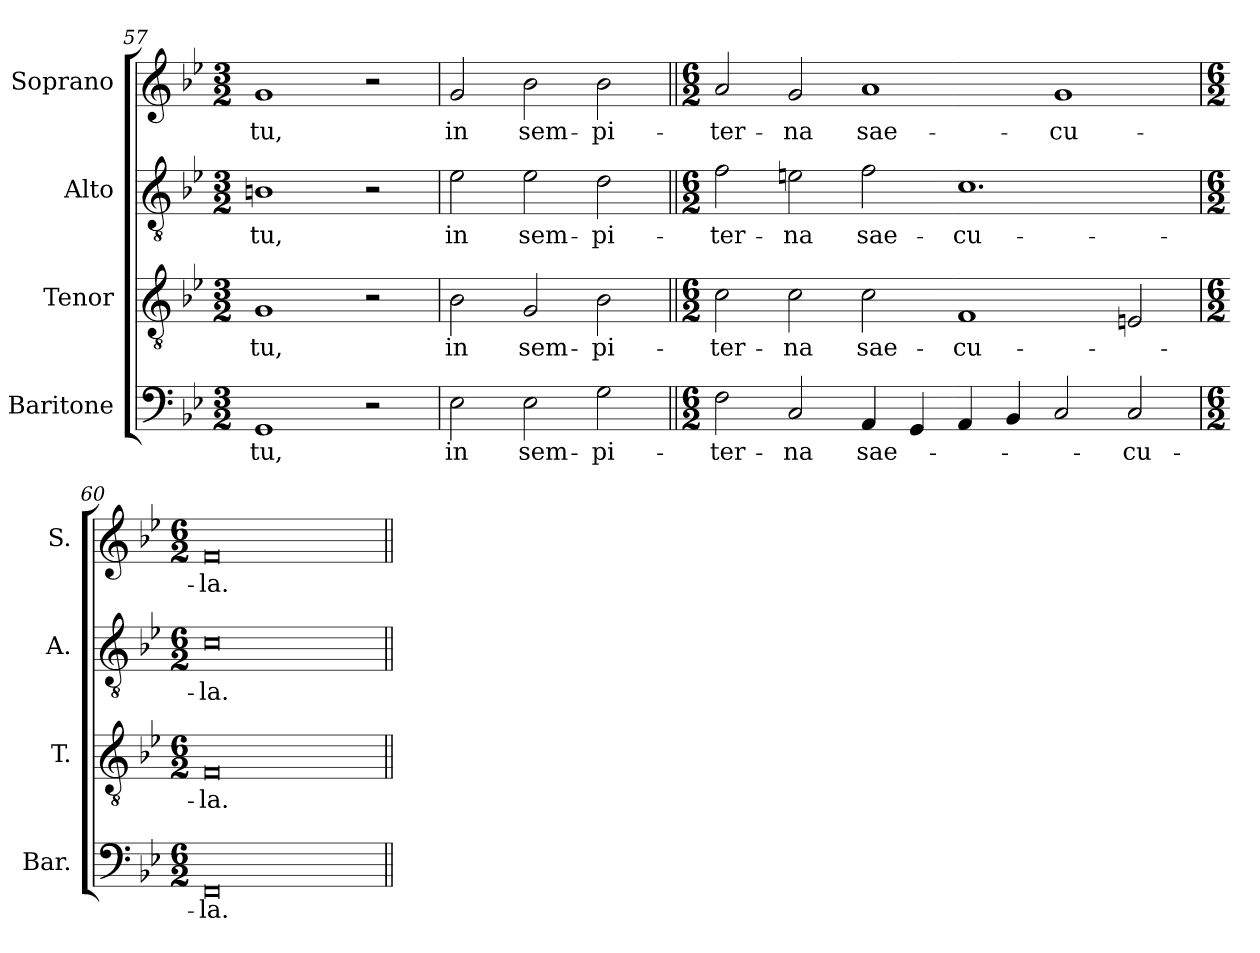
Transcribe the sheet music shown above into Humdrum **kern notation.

**kern	**text	**kern	**text	**kern	**text	**kern	**text
*part4	*part4	*part3	*part3	*part2	*part2	*part1	*part1
*staff4	*staff4	*staff3	*staff3	*staff2	*staff2	*staff1	*staff1
*I"Baritone	*	*I"Tenor	*	*I"Alto	*	*I"Soprano	*
*I'Bar.	*	*I'T.	*	*I'A.	*	*I'S.	*
*clefF4	*	*clefGv2	*	*clefGv2	*	*clefG2	*
*	*	*ITrd7c12	*	*	*	*	*
*k[b-e-]	*	*k[b-e-]	*	*k[b-e-]	*	*k[b-e-]	*
*B-:	*	*B-:	*	*B-:	*	*B-:	*
*M3/2	*	*M3/2	*	*M3/2	*	*M3/2	*
=57	=57	=57	=57	=57	=57	=57	=57
!	!LO:LY:b:color=#000000	!	!	!	!	!	!
!	!	!	!LO:LY:b:color=#000000	!	!	!	!
!	!	!	!	!	!LO:LY:b:color=#000000	!	!
!	!	!	!	!	!	!	!LO:LY:b:color=#000000
1GGi	-tu,	1GGi	-tu,	1Bni	-tu,	1gi	-tu,
2r	.	2r	.	2r	.	2r	.
=58	=58	=58	=58	=58	=58	=58	=58
!	!LO:LY:b:color=#000000	!	!	!	!	!	!
!	!	!	!LO:LY:b:color=#000000	!	!	!	!
!	!	!	!	!	!LO:LY:b:color=#000000	!	!
!	!	!	!	!	!	!	!LO:LY:b:color=#000000
2E-i\	in	2BB-i\	in	2e-i\	in	2gi/	in
!	!LO:LY:b:color=#000000	!	!	!	!	!	!
!	!	!	!LO:LY:b:color=#000000	!	!	!	!
!	!	!	!	!	!LO:LY:b:color=#000000	!	!
!	!	!	!	!	!	!	!LO:LY:b:color=#000000
2E-i\	sem-	2GGi/	sem-	2e-i\	sem-	2b-i\	sem-
!	!LO:LY:b:color=#000000	!	!	!	!	!	!
!	!	!	!LO:LY:b:color=#000000	!	!	!	!
!	!	!	!	!	!LO:LY:b:color=#000000	!	!
!	!	!	!	!	!	!	!LO:LY:b:color=#000000
2Gi\	-pi-	2BB-i\	-pi-	2di\	-pi-	2b-i\	-pi-
=59||	=59||	=59||	=59||	=59||	=59||	=59||	=59||
*M6/2	*	*M6/2	*	*M6/2	*	*M6/2	*
!	!LO:LY:b:color=#000000	!	!	!	!	!	!
!	!	!	!LO:LY:b:color=#000000	!	!	!	!
!	!	!	!	!	!LO:LY:b:color=#000000	!	!
!	!	!	!	!	!	!	!LO:LY:b:color=#000000
2Fi\	-ter-	2Ci\	-ter-	2fi\	-ter-	2ai/	-ter-
!	!LO:LY:b:color=#000000	!	!	!	!	!	!
!	!	!	!LO:LY:b:color=#000000	!	!	!	!
!	!	!	!	!	!LO:LY:b:color=#000000	!	!
!	!	!	!	!	!	!	!LO:LY:b:color=#000000
2Ci/	-na	2Ci\	-na	2eni\	-na	2gi/	-na
!	!LO:LY:b:color=#000000	!	!	!	!	!	!
!	!	!	!LO:LY:b:color=#000000	!	!	!	!
!	!	!	!	!	!LO:LY:b:color=#000000	!	!
!	!	!	!	!	!	!	!LO:LY:b:color=#000000
4AAi/	sae-	2Ci\	sae-	2fi\	sae-	1ai	sae-
4GGi/	.	.	.	.	.	.	.
!	!	!	!LO:LY:b:color=#000000	!	!	!	!
!	!	!	!	!	!LO:LY:b:color=#000000	!	!
4AAi/	.	1FFi	-cu-	1.ci	-cu-	.	.
4BB-i/	.	.	.	.	.	.	.
!	!	!	!	!	!	!	!LO:LY:b:color=#000000
2Ci/	.	.	.	.	.	1gi	-cu-
!	!LO:LY:b:color=#000000	!	!	!	!	!	!
2Ci/	-cu-	2EEni/	.	.	.	.	.
=60	=60	=60	=60	=60	=60	=60	=60
*M6/2	*	*M6/2	*	*M6/2	*	*M6/2	*
!	!LO:LY:b:color=#000000	!	!	!	!	!	!
!	!	!	!LO:LY:b:color=#000000	!	!	!	!
!	!	!	!	!	!LO:LY:b:color=#000000	!	!
!	!	!	!	!	!	!	!LO:LY:b:color=#000000
0FFi	-la.	0FFi	-la.	0ci	-la.	0fi	-la.
=||	=||	=||	=||	=||	=||	=||	=||
*-	*-	*-	*-	*-	*-	*-	*-
